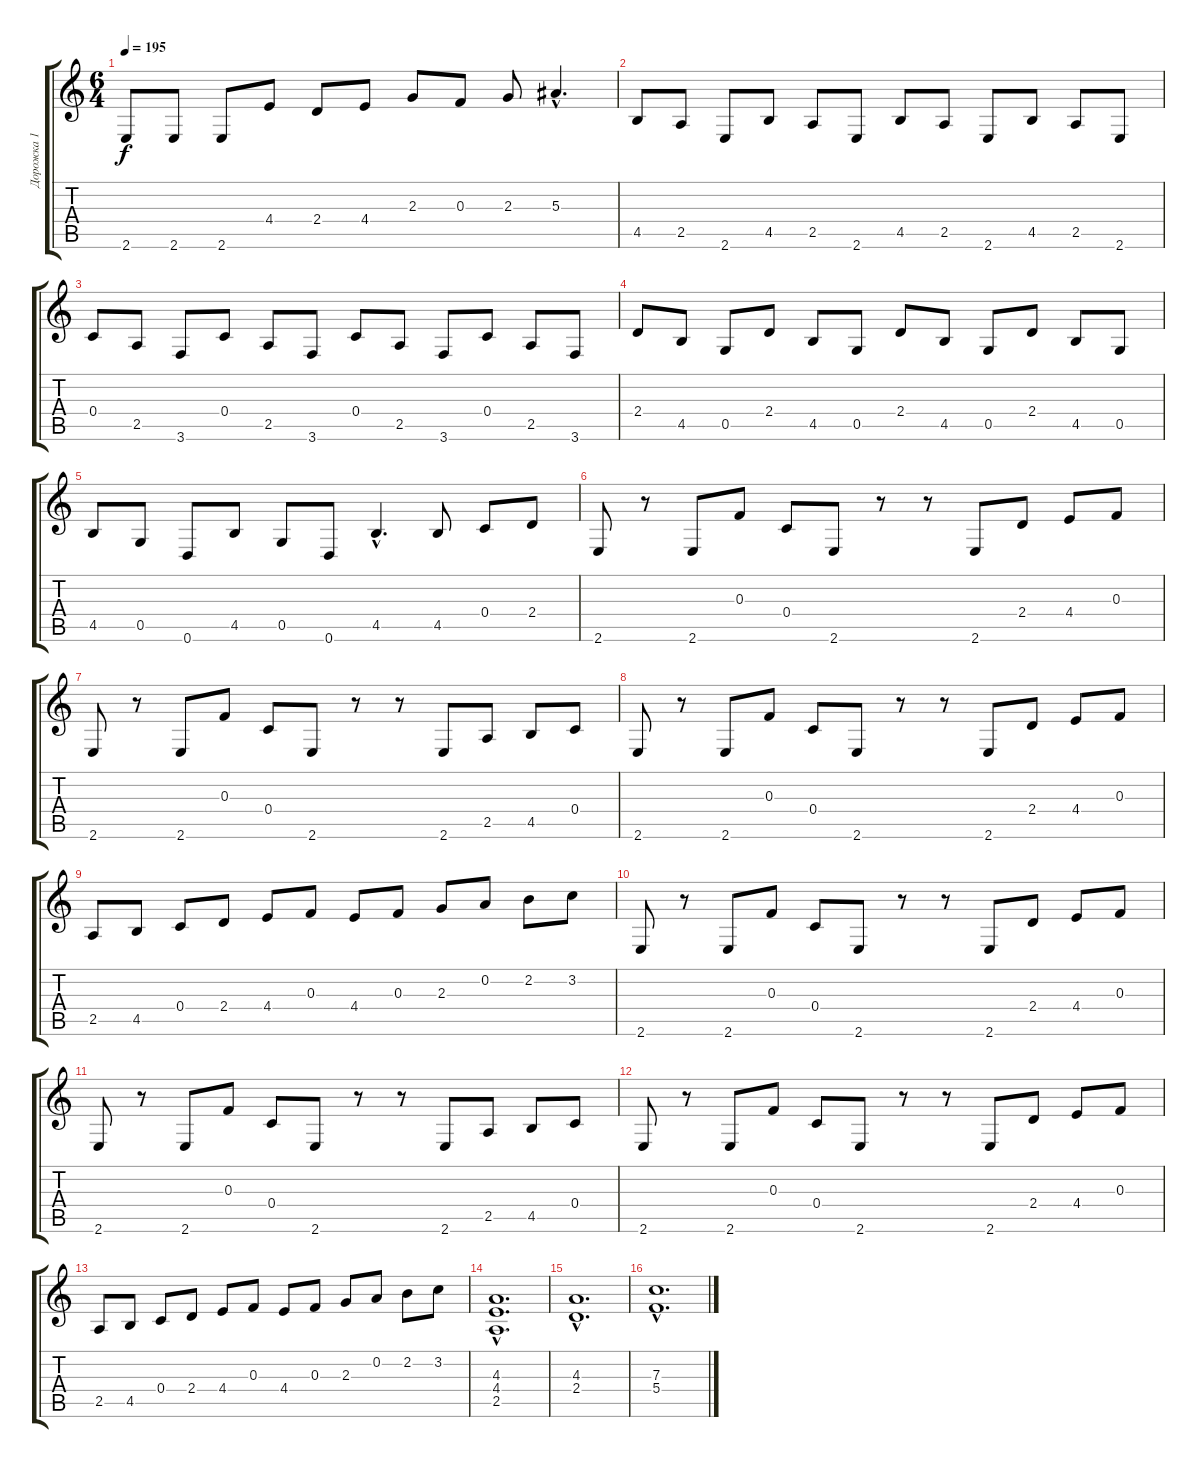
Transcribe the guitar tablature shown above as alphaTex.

\track ("Дорожка 1" "Дорожка 1") {instrument distortionguitar}
\staff {score tabs}
\tuning (D4 A3 F3 C3 G2 D2) {hide}
\ts (6 4)
\tempo 195
\clef g2
\ks c
2.6.8{dy f} 2.6.8 2.6.8 4.4.8 2.4.8 4.4.8 2.3.8 0.3.8 2.3.8 5.3{hac}.4{d} |
4.5.8 2.5.8 2.6.8 4.5.8 2.5.8 2.6.8 4.5.8 2.5.8 2.6.8 4.5.8 2.5.8 2.6.8 |
0.4.8 2.5.8 3.6.8 0.4.8 2.5.8 3.6.8 0.4.8 2.5.8 3.6.8 0.4.8 2.5.8 3.6.8 |
2.4.8 4.5.8 0.5.8 2.4.8 4.5.8 0.5.8 2.4.8 4.5.8 0.5.8 2.4.8 4.5.8 0.5.8 |
4.5.8 0.5.8 0.6.8 4.5.8 0.5.8 0.6.8 4.5{hac}.4{d} 4.5.8 0.4.8 2.4.8 |
2.6.8 r.8 2.6.8 0.3.8 0.4.8 2.6.8 r.8 r.8 2.6.8 2.4.8 4.4.8 0.3.8 |
2.6.8 r.8 2.6.8 0.3.8 0.4.8 2.6.8 r.8 r.8 2.6.8 2.5.8 4.5.8 0.4.8 |
2.6.8 r.8 2.6.8 0.3.8 0.4.8 2.6.8 r.8 r.8 2.6.8 2.4.8 4.4.8 0.3.8 |
2.5.8 4.5.8 0.4.8 2.4.8 4.4.8 0.3.8 4.4.8 0.3.8 2.3.8 0.2.8 2.2.8 3.2.8 |
2.6.8 r.8 2.6.8 0.3.8 0.4.8 2.6.8 r.8 r.8 2.6.8 2.4.8 4.4.8 0.3.8 |
2.6.8 r.8 2.6.8 0.3.8 0.4.8 2.6.8 r.8 r.8 2.6.8 2.5.8 4.5.8 0.4.8 |
2.6.8 r.8 2.6.8 0.3.8 0.4.8 2.6.8 r.8 r.8 2.6.8 2.4.8 4.4.8 0.3.8 |
2.5.8 4.5.8 0.4.8 2.4.8 4.4.8 0.3.8 4.4.8 0.3.8 2.3.8 0.2.8 2.2.8 3.2.8 |
(4.3{hac} 4.4{hac} 2.5{hac}).1{d} |
(4.3{hac} 2.4{hac}).1{d} |
(7.3{hac} 5.4{hac}).1{d}
